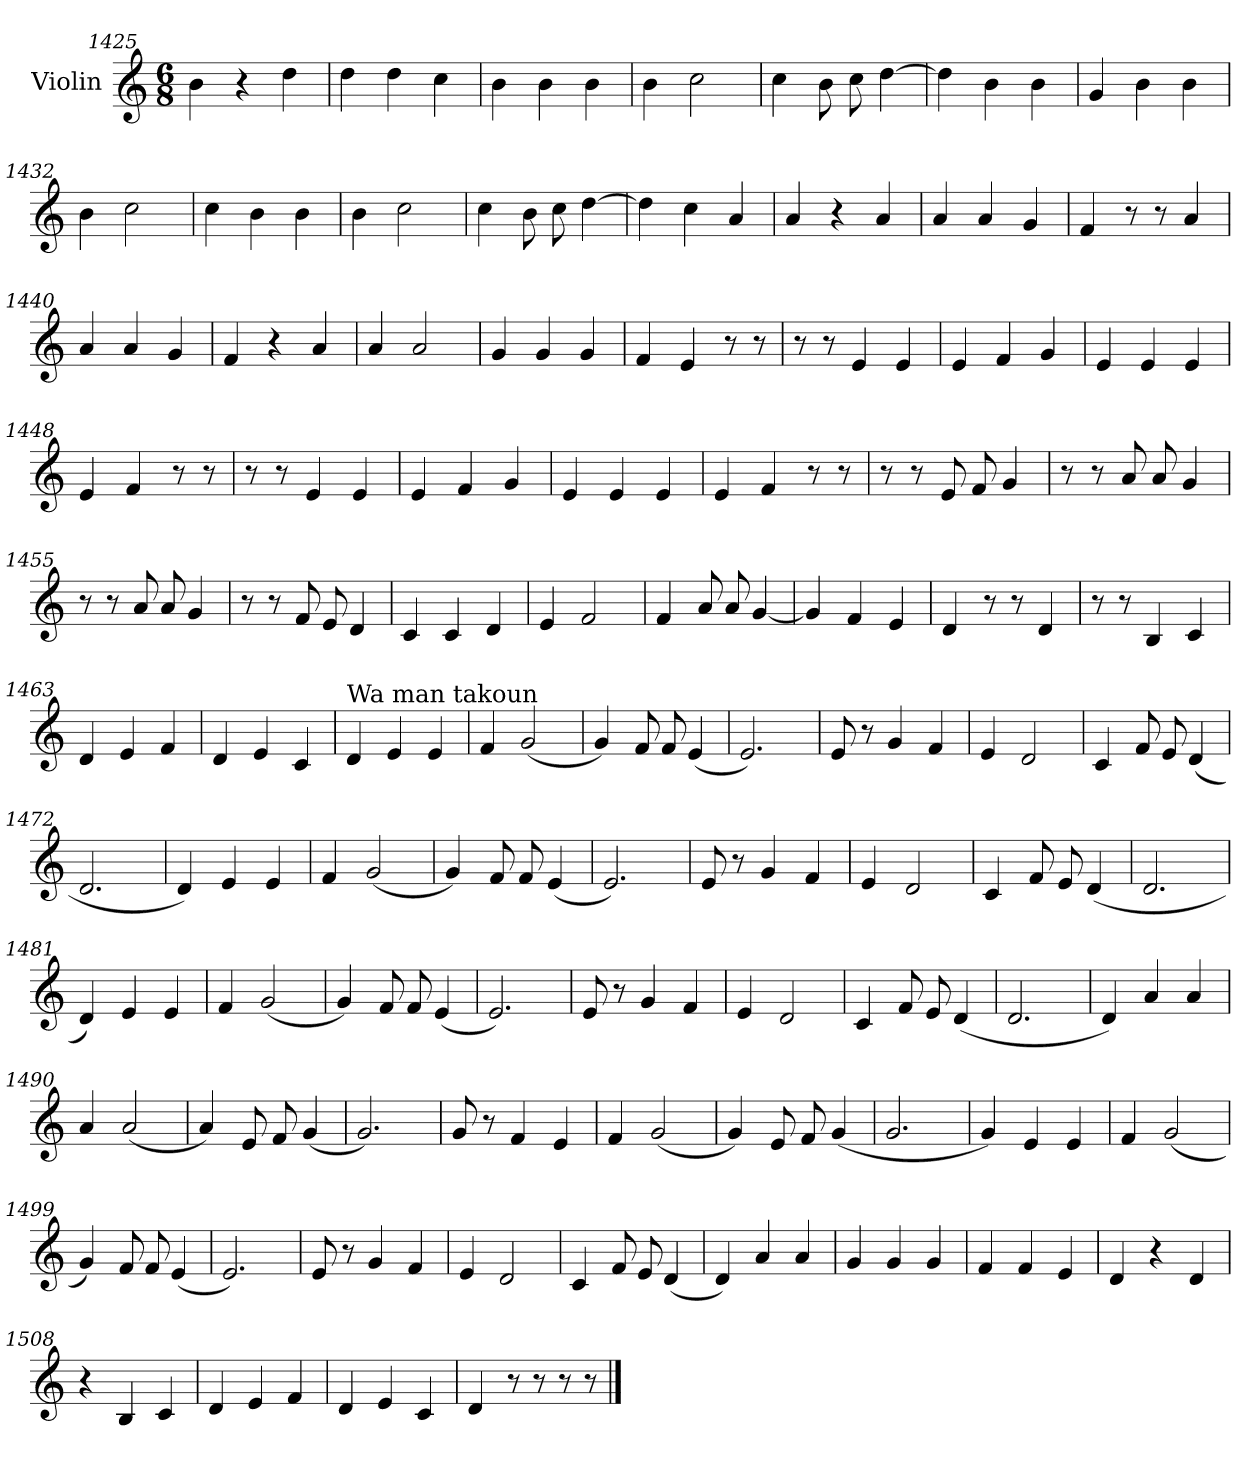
**kern
*part1
*staff1
*I"Violin
*clefG2
*k[]
*C:
*M6/8
=1425
4b\
4r
4dd\
=1426
4dd\
4dd\
4cc\
=1427
4b\
4b\
4b\
=1428
4b\
2cc\
=1429
4cc\
8b\
8cc\
[4dd\
!!LO:PB:g=z
=1430
4dd\]
4b\
4b\
!!LO:PB:g=z
=1431
4g/
4b\
4b\
=1432
4b\
2cc\
=1433
4cc\
4b\
4b\
=1434
4b\
2cc\
=1435
4cc\
8b\
8cc\
[4dd\
=1436
4dd\]
4cc\
4a/
!!LO:PB:g=z
=1437
4a/
4r
4a/
!!LO:PB:g=z
=1438
4a/
4a/
4g/
=1439
4f/
8r
8r
4a/
=1440
4a/
4a/
4g/
=1441
4f/
4r
4a/
=1442
4a/
2a/
=1443
4g/
4g/
4g/
!!LO:PB:g=z
=1444
4f/
4e/
8r
8r
!!LO:PB:g=z
=1445
8r
8r
4e/
4e/
=1446
4e/
4f/
4g/
=1447
4e/
4e/
4e/
=1448
4e/
4f/
8r
8r
=1449
8r
8r
4e/
4e/
=1450
4e/
4f/
4g/
!!LO:PB:g=z
=1451
4e/
4e/
4e/
!!LO:PB:g=z
=1452
4e/
4f/
8r
8r
=1453
8r
8r
8e/
8f/
4g/
=1454
8r
8r
8a/
8a/
4g/
=1455
8r
8r
8a/
8a/
4g/
=1456
8r
8r
8f/
8e/
4d/
!!LO:PB:g=z
=1457
4c/
4c/
4d/
!!LO:PB:g=z
=1458
4e/
2f/
=1459
4f/
8a/
8a/
[4g/
=1460
4g/]
4f/
4e/
=1461
4d/
8r
8r
4d/
=1462
8r
8r
4B/
4c/
=1463
4d/
4e/
4f/
=1464
4d/
4e/
4c/
!!LO:PB:g=z
=1465
*MM190
!LO:TX:a:t=Wa man takoun
4d/
4e/
4e/
=1466
4f/
(2g/
=1467
4g/)
8f/
8f/
(4e/
=1468
2.e/)
=1469
8e/
8r
4g/
4f/
=1470
4e/
2d/
!!LO:PB:g=z
=1471
4c/
8f/
8e/
(4d/
!!LO:PB:g=z
=1472
2.d/
=1473
4d/)
4e/
4e/
=1474
4f/
(2g/
=1475
4g/)
8f/
8f/
(4e/
=1476
2.e/)
=1477
8e/
8r
4g/
4f/
=1478
4e/
2d/
!!LO:PB:g=z
=1479
4c/
8f/
8e/
(4d/
!!LO:PB:g=z
=1480
2.d/
=1481
4d/)
4e/
4e/
=1482
4f/
(2g/
=1483
4g/)
8f/
8f/
(4e/
=1484
2.e/)
=1485
8e/
8r
4g/
4f/
=1486
4e/
2d/
!!LO:PB:g=z
=1487
4c/
8f/
8e/
(4d/
!!LO:PB:g=z
=1488
2.d/
=1489
4d/)
4a/
4a/
=1490
4a/
(2a/
=1491
4a/)
8e/
8f/
(4g/
=1492
2.g/)
=1493
8g/
8r
4f/
4e/
=1494
4f/
(2g/
!!LO:PB:g=z
=1495
4g/)
8e/
8f/
(4g/
!!LO:PB:g=z
=1496
2.g/
=1497
4g/)
4e/
4e/
=1498
4f/
(2g/
=1499
4g/)
8f/
8f/
(4e/
=1500
2.e/)
=1501
8e/
8r
4g/
4f/
=1502
4e/
2d/
!!LO:PB:g=z
=1503
4c/
8f/
8e/
(4d/
!!LO:PB:g=z
=1504
4d/)
4a/
4a/
=1505
4g/
4g/
4g/
=1506
4f/
4f/
4e/
=1507
4d/
4r
4d/
=1508
4r
4B/
4c/
=1509
4d/
4e/
4f/
!!LO:PB:g=z
=1510
4d/
4e/
4c/
!!LO:PB:g=z
=1511
4d/
8r
8r
8r
8r
==
*-
